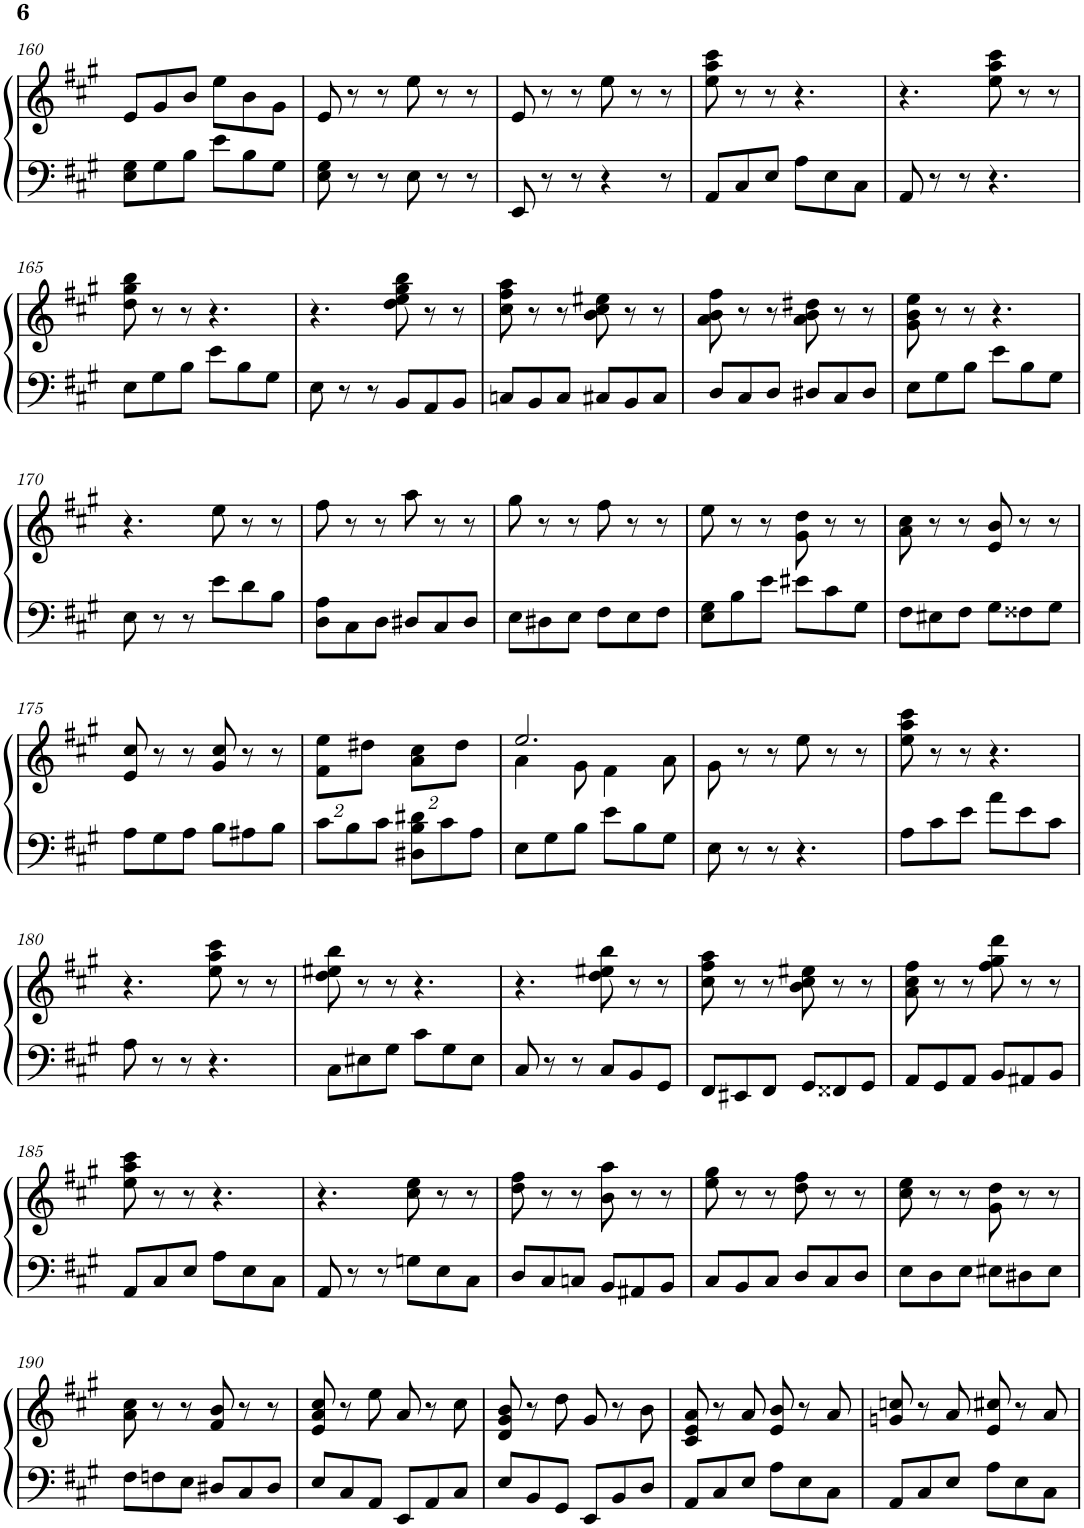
**kern	**kern
*part1	*part1
*staff2	*staff1
*I"Piano	*
*I'Pno.	*
!!LO:PB:g=z
*clefF4	*clefG2
*k[f#c#g#]	*k[f#c#g#]
*M6/8	*M6/8
=160	=160
8E\ 8G#\L	8e/L
8G#\	8g#/
8B\J	8b/J
8e\L	8ee\L
8B\	8b\
8G#\J	8g#\J
=161	=161
8E\ 8G#\	8e/
8r	8r
8r	8r
8E\	8ee\
8r	8r
8r	8r
=162	=162
8EE/	8e/
8r	8r
8r	8r
4r	8ee\
.	8r
8r	8r
=163	=163
8AA/L	8ee\ 8aa\ 8ccc#\
8C#/	8r
8E/J	8r
8A\L	4.r
8E\	.
8C#\J	.
=164	=164
8AA/	4.r
8r	.
8r	.
4.r	8ee\ 8aa\ 8ccc#\
.	8r
.	8r
!!LO:LB:g=z
=165	=165
8E\L	8dd\ 8gg#\ 8bb\
8G#\	8r
8B\J	8r
8e\L	4.r
8B\	.
8G#\J	.
=166	=166
8E\	4.r
8r	.
8r	.
8BB/L	8dd\ 8ee\ 8gg#\ 8bb\
8AA/	8r
8BB/J	8r
=167	=167
8Cn/L	8cc#\ 8ff#\ 8aa\
8BB/	8r
8C/J	8r
8C#X/L	8b\ 8cc#\ 8ee#X\
8BB/	8r
8C#/J	8r
=168	=168
8D/L	8a\ 8b\ 8ff#\
8C#/	8r
8D/J	8r
8D#X/L	8a\ 8b\ 8dd#X\
8C#/	8r
8D#/J	8r
=169	=169
8E\L	8g#\ 8b\ 8ee\
8G#\	8r
8B\J	8r
8e\L	4.r
8B\	.
8G#\J	.
!!LO:LB:g=z
=170	=170
8E\	4.r
8r	.
8r	.
8e\L	8ee\
8d\	8r
8B\J	8r
=171	=171
8D\ 8A\L	8ff#\
8C#\	8r
8D\J	8r
8D#X/L	8aa\
8C#/	8r
8D#/J	8r
=172	=172
8E\L	8gg#\
8D#X\	8r
8E\J	8r
8F#\L	8ff#\
8E\	8r
8F#\J	8r
=173	=173
8E\ 8G#\L	8ee\
8B\	8r
8e\J	8r
8e#X\L	8g#\ 8dd\
8c#\	8r
8G#\J	8r
=174	=174
8F#\L	8a\ 8cc#\
8E#X\	8r
8F#\J	8r
8G#\L	8e/ 8b/
8F##X\	8r
8G#\J	8r
!!LO:LB:g=z
=175	=175
8A\L	8e/ 8cc#/
8G#\	8r
8A\J	8r
8B\L	8g#/ 8cc#/
8A#X\	8r
8B\J	8r
=176	=176
*	*Xbrackettup
8c#\L	16%3f#\ 16%3ee\L
8B\	.
.	16%3dd#X\J
8c#\J	.
8D#X\ 8B\ 8d#X\L	16%3a\ 16%3cc#\L
8c#\	.
.	16%3dd#\J
8A\J	.
=177	=177
*	*^
8E\L	2.ee/	4a\
8G#\	.	.
8B\J	.	8g#\
8e\L	.	4f#\
8B\	.	.
8G#\J	.	8a\
*	*v	*v
=178	=178
8E\	8g#\
8r	8r
8r	8r
4.r	8ee\
.	8r
.	8r
=179	=179
8A\L	8ee\ 8aa\ 8ccc#\
8c#\	8r
8e\J	8r
8a\L	4.r
8e\	.
8c#\J	.
!!LO:LB:g=z
=180	=180
8A\	4.r
8r	.
8r	.
4.r	8ee\ 8aa\ 8ccc#\
.	8r
.	8r
=181	=181
8C#\L	8dd\ 8ee#X\ 8bb\
8E#X\	8r
8G#\J	8r
8c#\L	4.r
8G#\	.
8E#\J	.
=182	=182
8C#/	4.r
8r	.
8r	.
8C#/L	8dd\ 8ee#X\ 8bb\
8BB/	8r
8GG#/J	8r
=183	=183
8FF#/L	8cc#\ 8ff#\ 8aa\
8EE#X/	8r
8FF#/J	8r
8GG#/L	8b\ 8cc#\ 8ee#X\
8FF##X/	8r
8GG#/J	8r
=184	=184
8AA/L	8a\ 8cc#\ 8ff#\
8GG#/	8r
8AA/J	8r
8BB/L	8ff#\ 8gg#\ 8ddd\
8AA#X/	8r
8BB/J	8r
!!LO:LB:g=z
=185	=185
8AA/L	8ee\ 8aa\ 8ccc#\
8C#/	8r
8E/J	8r
8A\L	4.r
8E\	.
8C#\J	.
=186	=186
8AA/	4.r
8r	.
8r	.
8Gn\L	8cc#\ 8ee\
8E\	8r
8C#\J	8r
=187	=187
8D/L	8dd\ 8ff#\
8C#/	8r
8Cn/J	8r
8BB/L	8b\ 8aa\
8AA#X/	8r
8BB/J	8r
=188	=188
8C#/L	8ee\ 8gg#\
8BB/	8r
8C#/J	8r
8D/L	8dd\ 8ff#\
8C#/	8r
8D/J	8r
=189	=189
8E\L	8cc#\ 8ee\
8D\	8r
8E\J	8r
8E#X\L	8g#\ 8dd\
8D#X\	8r
8E#\J	8r
!!LO:LB:g=z
=190	=190
8F#\L	8a\ 8cc#\
8Fn\	8r
8E\J	8r
8D#X/L	8f#/ 8b/
8C#/	8r
8D#/J	8r
=191	=191
8E/L	8e/ 8a/ 8cc#/
8C#/	8r
8AA/J	8ee\
8EE/L	8a/
8AA/	8r
8C#/J	8cc#\
=192	=192
8E/L	8d/ 8g#/ 8b/
8BB/	8r
8GG#/J	8dd\
8EE/L	8g#/
8BB/	8r
8D/J	8b\
=193	=193
8AA/L	8c#/ 8e/ 8a/
8C#/	8r
8E/J	8a/
8A\L	8e/ 8b/
8E\	8r
8C#\J	8a/
=194	=194
8AA/L	8gn/ 8ccn/
8C#/	8r
8E/J	8a/
8A\L	8e/ 8cc#X/
8E\	8r
8C#\J	8a/
=	=
*-	*-
